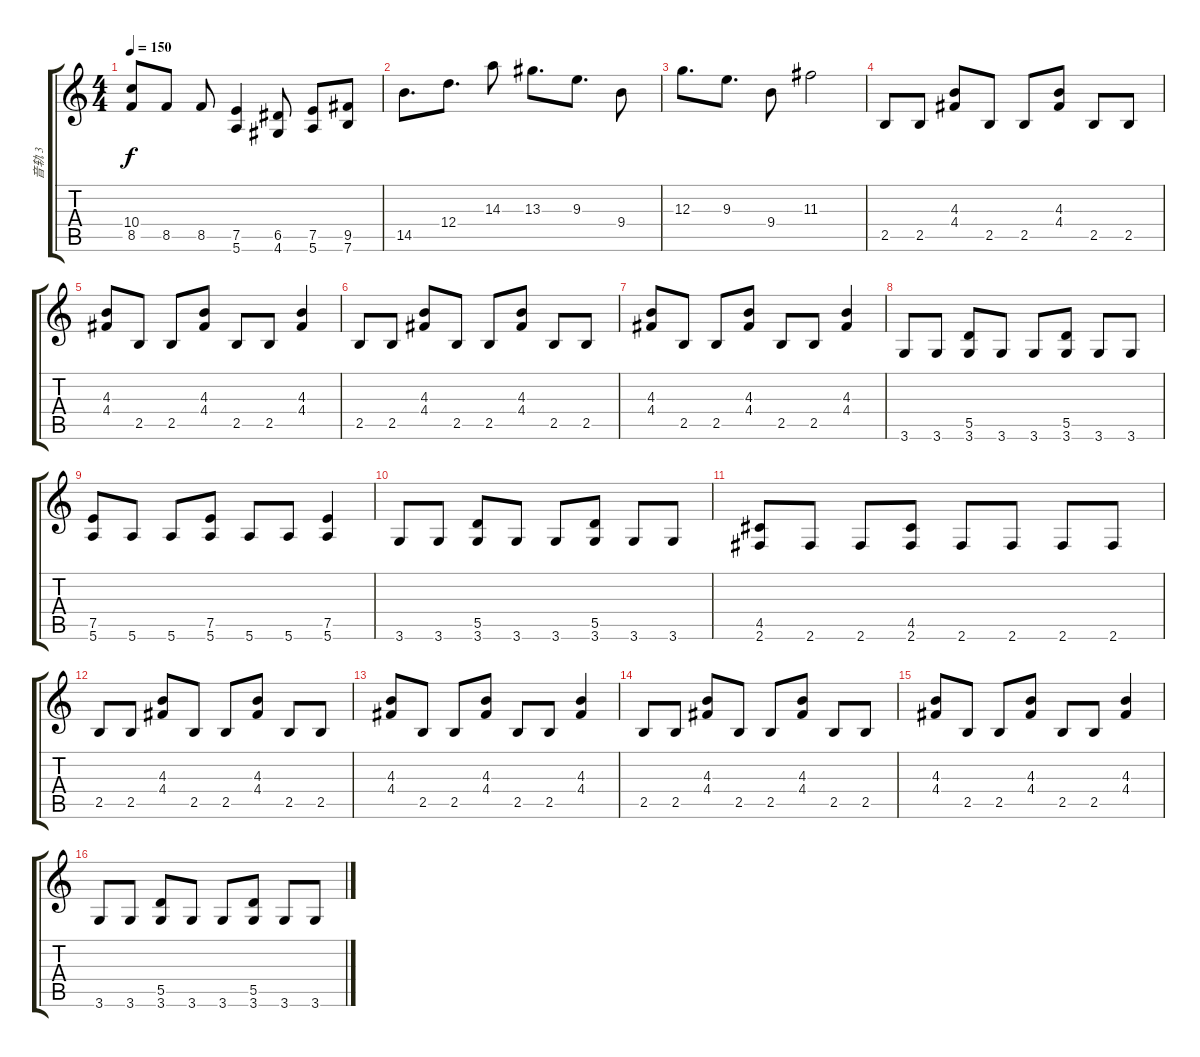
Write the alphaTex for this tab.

\track ("音轨 3" "音轨 3") {instrument distortionguitar}
\staff {score tabs}
\tuning (E4 B3 G3 D3 A2 E2) {hide}
\ts (4 4)
\tempo 150
\clef g2
\ks c
(10.4 8.5).8{dy f} 8.5.8 8.5.8 (7.5 5.6).4 (6.5 4.6).8 (7.5 5.6).8 (9.5 7.6).8 |
14.5.8{d} 12.4.8{d} 14.3.8 13.3.8{d} 9.3.8{d} 9.4.8 |
12.3.8{d} 9.3.8{d} 9.4.8 11.3.2 |
2.5.8 2.5.8 (4.3 4.4).8 2.5.8 2.5.8 (4.3 4.4).8 2.5.8 2.5.8 |
(4.3 4.4).8 2.5.8 2.5.8 (4.3 4.4).8 2.5.8 2.5.8 (4.3 4.4).4 |
2.5.8 2.5.8 (4.3 4.4).8 2.5.8 2.5.8 (4.3 4.4).8 2.5.8 2.5.8 |
(4.3 4.4).8 2.5.8 2.5.8 (4.3 4.4).8 2.5.8 2.5.8 (4.3 4.4).4 |
3.6.8 3.6.8 (5.5 3.6).8 3.6.8 3.6.8 (5.5 3.6).8 3.6.8 3.6.8 |
(7.5 5.6).8 5.6.8 5.6.8 (7.5 5.6).8 5.6.8 5.6.8 (7.5 5.6).4 |
3.6.8 3.6.8 (5.5 3.6).8 3.6.8 3.6.8 (5.5 3.6).8 3.6.8 3.6.8 |
(4.5 2.6).8 2.6.8 2.6.8 (4.5 2.6).8 2.6.8 2.6.8 2.6.8 2.6.8 |
2.5.8 2.5.8 (4.3 4.4).8 2.5.8 2.5.8 (4.3 4.4).8 2.5.8 2.5.8 |
(4.3 4.4).8 2.5.8 2.5.8 (4.3 4.4).8 2.5.8 2.5.8 (4.3 4.4).4 |
2.5.8 2.5.8 (4.3 4.4).8 2.5.8 2.5.8 (4.3 4.4).8 2.5.8 2.5.8 |
(4.3 4.4).8 2.5.8 2.5.8 (4.3 4.4).8 2.5.8 2.5.8 (4.3 4.4).4 |
3.6.8 3.6.8 (5.5 3.6).8 3.6.8 3.6.8 (5.5 3.6).8 3.6.8 3.6.8
